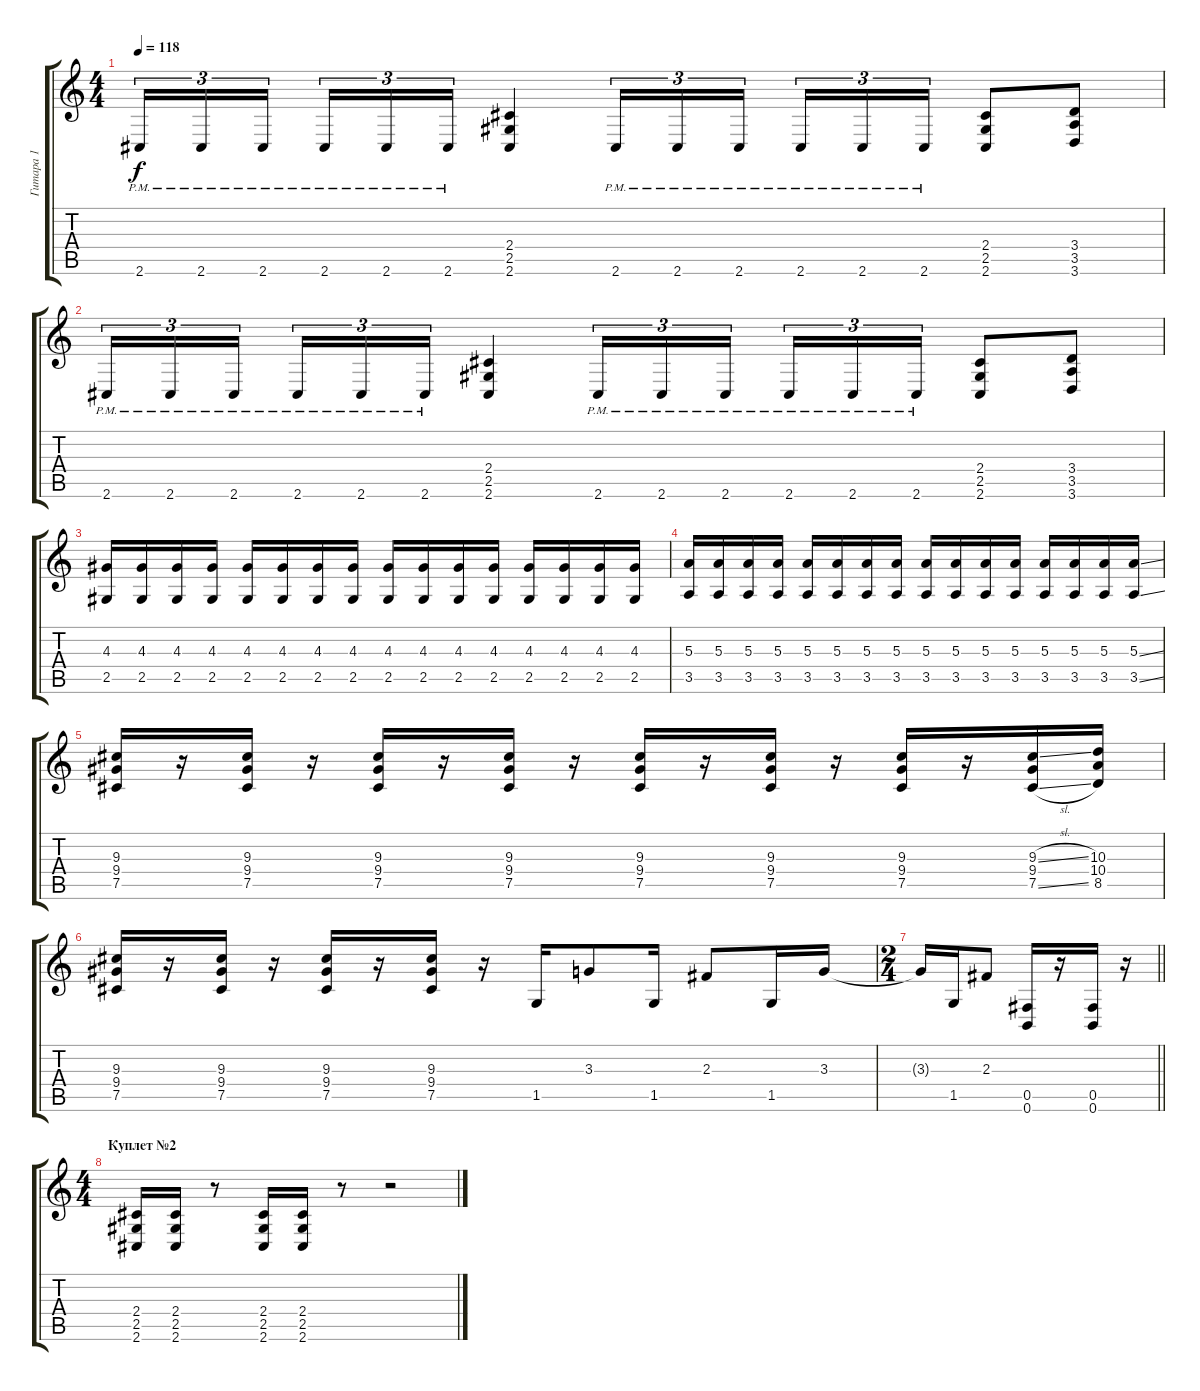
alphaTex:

\track ("Гитара 1" "Гитара 1") {instrument electricguitarclean}
\staff {score tabs}
\tuning (Db4 Ab3 E3 B2 Gb2 B1) {hide}
\ts (4 4)
\tempo 118
\clef g2
\ks c
2.6{pm}.16{tu (3 2) dy f} 2.6{pm}.16{tu (3 2)} 2.6{pm}.16{tu (3 2)} 2.6{pm}.16{tu (3 2)} 2.6{pm}.16{tu (3 2)} 2.6{pm}.16{tu (3 2)} (2.4 2.5 2.6).4 2.6{pm}.16{tu (3 2)} 2.6{pm}.16{tu (3 2)} 2.6{pm}.16{tu (3 2)} 2.6{pm}.16{tu (3 2)} 2.6{pm}.16{tu (3 2)} 2.6{pm}.16{tu (3 2)} (2.4 2.5 2.6).8 (3.4 3.5 3.6).8 |
2.6{pm}.16{tu (3 2)} 2.6{pm}.16{tu (3 2)} 2.6{pm}.16{tu (3 2)} 2.6{pm}.16{tu (3 2)} 2.6{pm}.16{tu (3 2)} 2.6{pm}.16{tu (3 2)} (2.4 2.5 2.6).4 2.6{pm}.16{tu (3 2)} 2.6{pm}.16{tu (3 2)} 2.6{pm}.16{tu (3 2)} 2.6{pm}.16{tu (3 2)} 2.6{pm}.16{tu (3 2)} 2.6{pm}.16{tu (3 2)} (2.4 2.5 2.6).8 (3.4 3.5 3.6).8 |
(4.3 2.5).16 (4.3 2.5).16 (4.3 2.5).16 (4.3 2.5).16 (4.3 2.5).16 (4.3 2.5).16 (4.3 2.5).16 (4.3 2.5).16 (4.3 2.5).16 (4.3 2.5).16 (4.3 2.5).16 (4.3 2.5).16 (4.3 2.5).16 (4.3 2.5).16 (4.3 2.5).16 (4.3 2.5).16 |
(5.3 3.5).16 (5.3 3.5).16 (5.3 3.5).16 (5.3 3.5).16 (5.3 3.5).16 (5.3 3.5).16 (5.3 3.5).16 (5.3 3.5).16 (5.3 3.5).16 (5.3 3.5).16 (5.3 3.5).16 (5.3 3.5).16 (5.3 3.5).16 (5.3 3.5).16 (5.3 3.5).16 (5.3{ss} 3.5{ss}).16 |
(9.3 9.4 7.5).16 r.16 (9.3 9.4 7.5).16 r.16 (9.3 9.4 7.5).16 r.16 (9.3 9.4 7.5).16 r.16 (9.3 9.4 7.5).16 r.16 (9.3 9.4 7.5).16 r.16 (9.3 9.4 7.5).16 r.16 (9.3{sl} 9.4 7.5{sl}).16 (10.3 10.4 8.5).16 |
(9.3 9.4 7.5).16 r.16 (9.3 9.4 7.5).16 r.16 (9.3 9.4 7.5).16 r.16 (9.3 9.4 7.5).16 r.16 1.5.16 3.3.8 1.5.16 2.3.8 1.5.16 3.3.16 |
\ts (2 4)
\barLineRight lightlight
3.3{t}.16 1.5.16 2.3.8 (0.5 0.6).16 r.16 (0.5 0.6).16 r.16 |
\ts (4 4)
\section ("" "Куплет №2")
(2.4 2.5 2.6).16 (2.4 2.5 2.6).16 r.8 (2.4 2.5 2.6).16 (2.4 2.5 2.6).16 r.8 r.2
